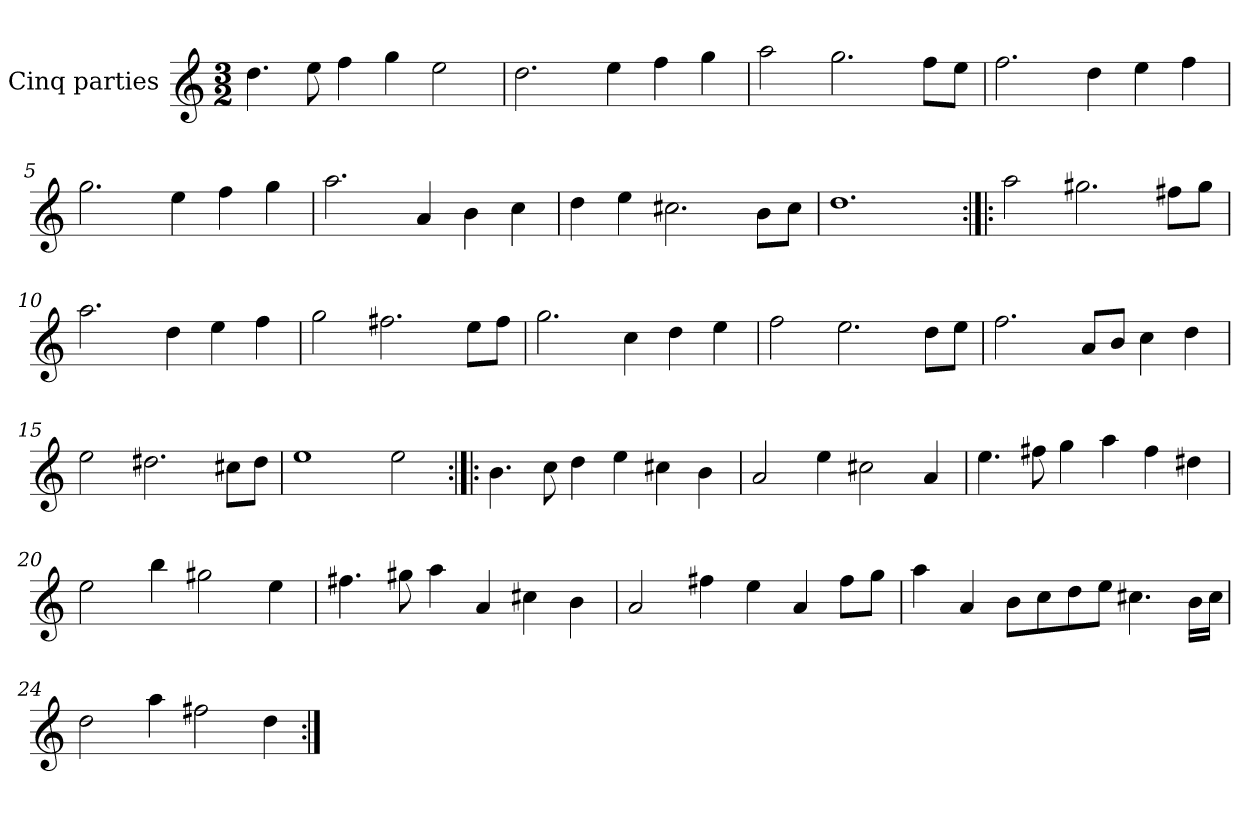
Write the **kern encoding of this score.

**kern
*part1
*staff1
*I"Cinq parties
*clefG2
*k[]
*M3/2
*MM180
=1
4.dd\
8ee\
4ff\
4gg\
2ee\
=2
2.dd\
4ee\
4ff\
4gg\
=3
2aa\
2.gg\
8ff\L
8ee\J
=4
2.ff\
4dd\
4ee\
4ff\
=5
2.gg\
4ee\
4ff\
4gg\
=6
2.aa\
4a/
4b\
4cc\
=7
4dd\
4ee\
2.cc#X\
8b\L
8cc#\J
=8
1.dd
=9:|!|:
2aa\
2.gg#X\
8ff#X\L
8gg#\J
=10
2.aa\
4dd\
4ee\
4ff\
=11
2gg\
2.ff#X\
8ee\L
8ff#\J
=12
2.gg\
4cc\
4dd\
4ee\
=13
2ff\
2.ee\
8dd\L
8ee\J
=14
2.ff\
8a/L
8b/J
4cc\
4dd\
=15
2ee\
2.dd#X\
8cc#X\L
8dd#\J
=16
1ee
2ee\
=17:|!|:
4.b\
8cc\
4dd\
4ee\
4cc#X\
4b\
=18
2a/
4ee\
2cc#X\
4a/
=19
4.ee\
8ff#X\
4gg\
4aa\
4ff#\
4dd#X\
=20
2ee\
4bb\
2gg#X\
4ee\
=21
4.ff#X\
8gg#X\
4aa\
4a/
4cc#X\
4b\
=22
2a/
4ff#X\
4ee\
4a/
8ff#\L
8gg\J
=23
4aa\
4a/
8b\L
8cc\
8dd\
8ee\J
4.cc#X\
16b\LL
16cc#\JJ
=24
2dd\
4aa\
2ff#X\
4dd\
=:|!
*-
